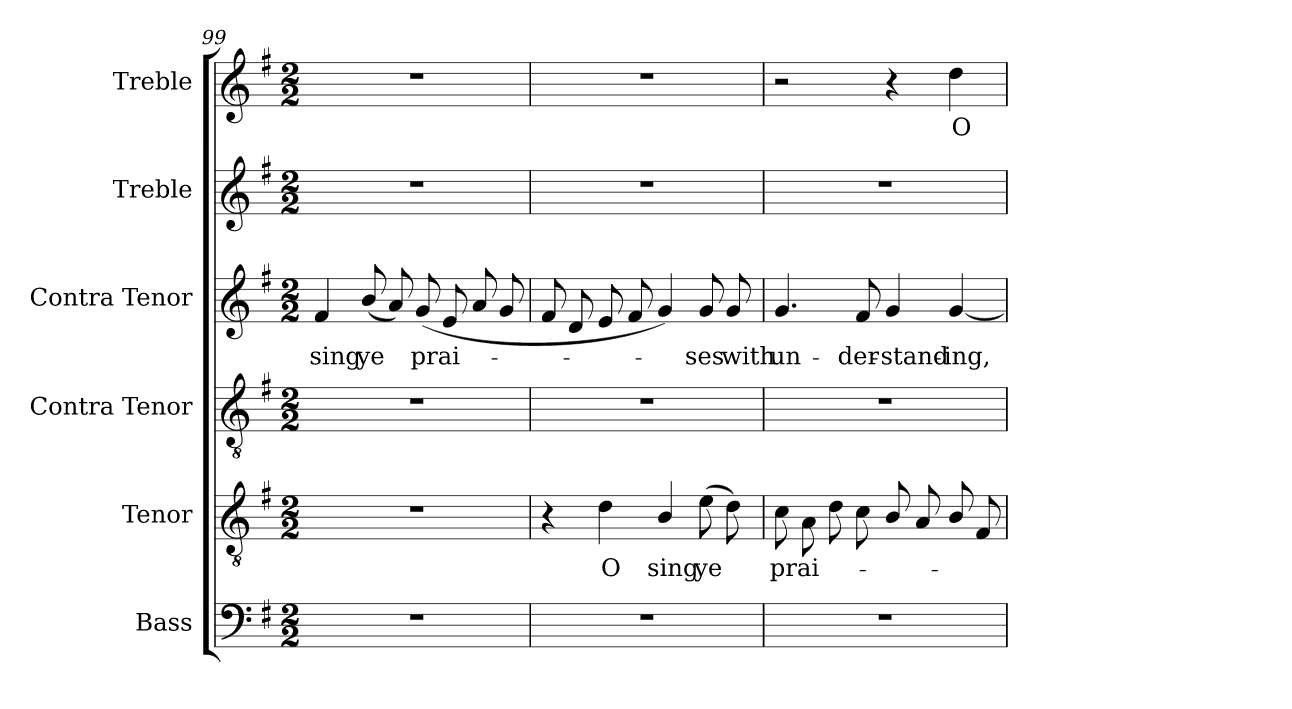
**kern	**kern	**text	**kern	**kern	**text	**kern	**kern	**text
*part6	*part5	*part5	*part4	*part3	*part3	*part2	*part1	*part1
*staff6	*staff5	*staff5	*staff4	*staff3	*staff3	*staff2	*staff1	*staff1
*I"Bass	*I"Tenor	*	*I"Contra Tenor	*I"Contra Tenor	*	*I"Treble	*I"Treble	*
*I'B.	*I'T.	*	*	*	*	*	*	*
*clefF4	*clefGv2	*	*clefGv2	*clefG2	*	*clefG2	*clefG2	*
*	*ITrd7c12	*	*ITrd7c12	*	*	*	*	*
*k[f#]	*k[f#]	*	*k[f#]	*k[f#]	*	*k[f#]	*k[f#]	*
*G:	*G:	*	*G:	*G:	*	*G:	*G:	*
*M2/2	*M2/2	*	*M2/2	*M2/2	*	*M2/2	*M2/2	*
=99	=99	=99	=99	=99	=99	=99	=99	=99
!	!	!	!	!	!LO:LY:b:color=#000000	!	!	!
1r	1r	.	1r	4f#i/	sing	1r	1r	.
!	!	!	!	!	!LO:LY:b:color=#000000	!	!	!
.	.	.	.	(8bi/	ye	.	.	.
.	.	.	.	8ai/)	.	.	.	.
!	!	!	!	!	!LO:LY:b:color=#000000	!	!	!
.	.	.	.	(8gi/	prai-	.	.	.
.	.	.	.	8ei/	.	.	.	.
.	.	.	.	8ai/	.	.	.	.
.	.	.	.	8gi/	.	.	.	.
=100	=100	=100	=100	=100	=100	=100	=100	=100
1r	4r	.	1r	8f#i/	.	1r	1r	.
.	.	.	.	8di/	.	.	.	.
!	!	!LO:LY:b:color=#000000	!	!	!	!	!	!
.	4Di\	O	.	8ei/	.	.	.	.
.	.	.	.	8f#i/	.	.	.	.
!	!	!LO:LY:b:color=#000000	!	!	!	!	!	!
.	4BBi/	sing	.	4gi/)	.	.	.	.
!	!	!LO:LY:b:color=#000000	!	!	!	!	!	!
!	!	!	!	!	!LO:LY:b:color=#000000	!	!	!
.	(8Ei\	ye	.	8gi/	-ses	.	.	.
!	!	!	!	!	!LO:LY:b:color=#000000	!	!	!
.	8Di\)	.	.	8gi/	with	.	.	.
=101	=101	=101	=101	=101	=101	=101	=101	=101
!	!	!LO:LY:b:color=#000000	!	!	!	!	!	!
!	!	!	!	!	!LO:LY:b:color=#000000	!	!	!
1r	8Ci\	prai-	1r	4.gi/	un-	1r	2r	.
.	8AAi\	.	.	.	.	.	.	.
.	8Di\	.	.	.	.	.	.	.
!	!	!	!	!	!LO:LY:b:color=#000000	!	!	!
.	8Ci\	.	.	8f#i/	-der-	.	.	.
!	!	!	!	!	!LO:LY:b:color=#000000	!	!	!
.	8BBi/	.	.	4gi/	-stand-	.	4r	.
.	8AAi/	.	.	.	.	.	.	.
!	!	!	!	!	!LO:LY:b:color=#000000	!	!	!
!	!	!	!	!	!	!	!	!LO:LY:b:color=#000000
.	8BBi/	.	.	[4gi/	-ing,	.	4ddi\	O
.	8FF#i/	.	.	.	.	.	.	.
=	=	=	=	=	=	=	=	=
*-	*-	*-	*-	*-	*-	*-	*-	*-
